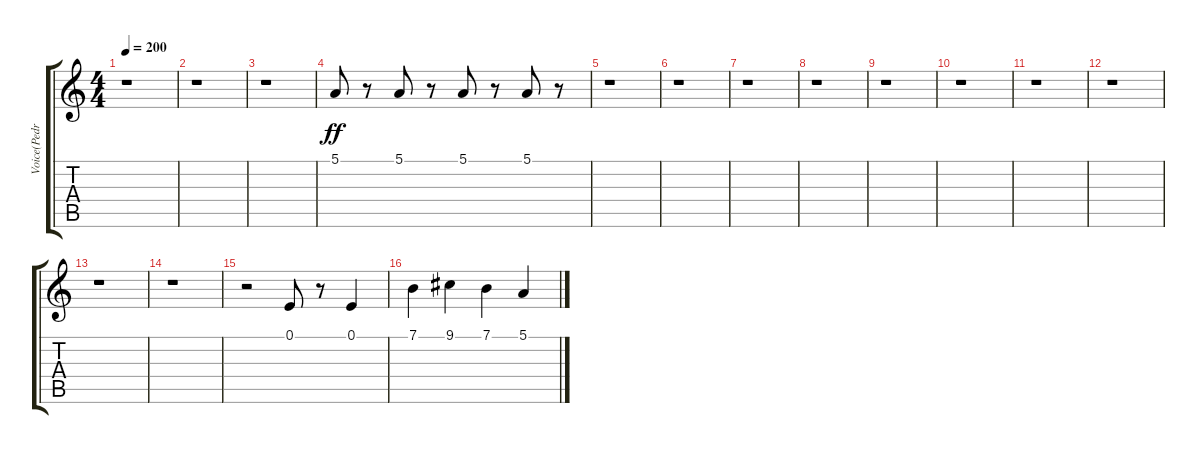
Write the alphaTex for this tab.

\track ("Voice(Pedro)" "Voice(Pedr") {instrument oboe}
\staff {score tabs}
\tuning (E4 B3 G3 D3 A2 E2) {hide}
\ts (4 4)
\tempo 200
\clef g2
\ks c
r.1{dy ff} |
r.1 |
r.1 |
5.1.8 r.8 5.1.8 r.8 5.1.8 r.8 5.1.8 r.8 |
r.1 |
r.1 |
r.1 |
r.1 |
r.1 |
r.1 |
r.1 |
r.1 |
r.1 |
r.1 |
r.2 0.1.8 r.8 0.1.4 |
7.1.4 9.1.4 7.1.4 5.1.4
